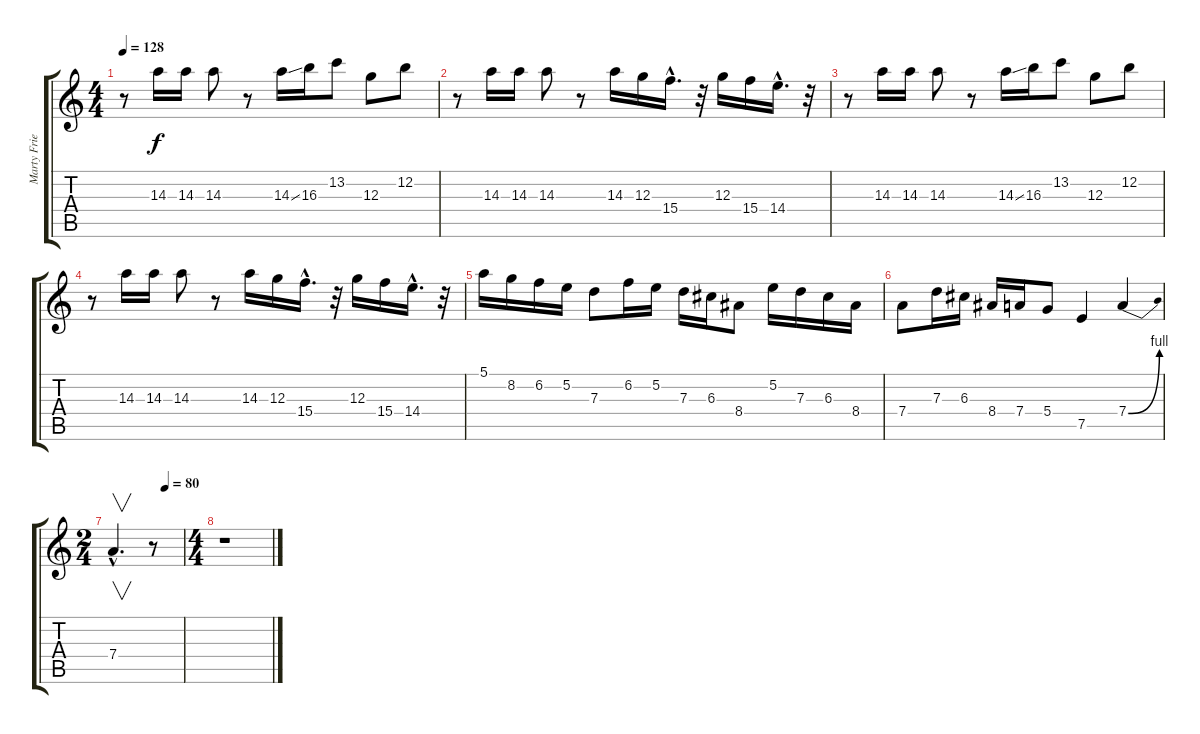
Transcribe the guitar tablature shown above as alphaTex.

\track ("Marty Friedman" "Marty Frie") {instrument distortionguitar}
\staff {score tabs}
\tuning (E4 B3 G3 D3 A2 E2) {hide}
\ts (4 4)
\tempo 128
\clef g2
\ks c
r.8{dy f} 14.3.16 14.3.16 14.3.8 r.8 14.3{ss}.16 16.3.16 13.2.8 12.3.8 12.2.8 |
r.8 14.3.16 14.3.16 14.3.8 r.8 14.3.16 12.3.16 15.4{hac}.16{d} r.32 12.3.16 15.4.16 14.4{hac}.16{d} r.32 |
r.8 14.3.16 14.3.16 14.3.8 r.8 14.3{ss}.16 16.3.16 13.2.8 12.3.8 12.2.8 |
r.8 14.3.16 14.3.16 14.3.8 r.8 14.3.16 12.3.16 15.4{hac}.16{d} r.32 12.3.16 15.4.16 14.4{hac}.16{d} r.32 |
5.1.16 8.2.16 6.2.16 5.2.16 7.3.8 6.2.16 5.2.16 7.3.16 6.3.16 8.4.8 5.2.16 7.3.16 6.3.16 8.4.16 |
7.4.8 7.3.16 6.3.16 8.4.16 7.4.16 5.4.8 7.5.4 7.4{be (bend 0 0 60 4)}.4 |
\ts (2 4)
\tempo (80 0.75)
7.4{hac}.4{v d} r.8 |
\ts (4 4)
r.1
